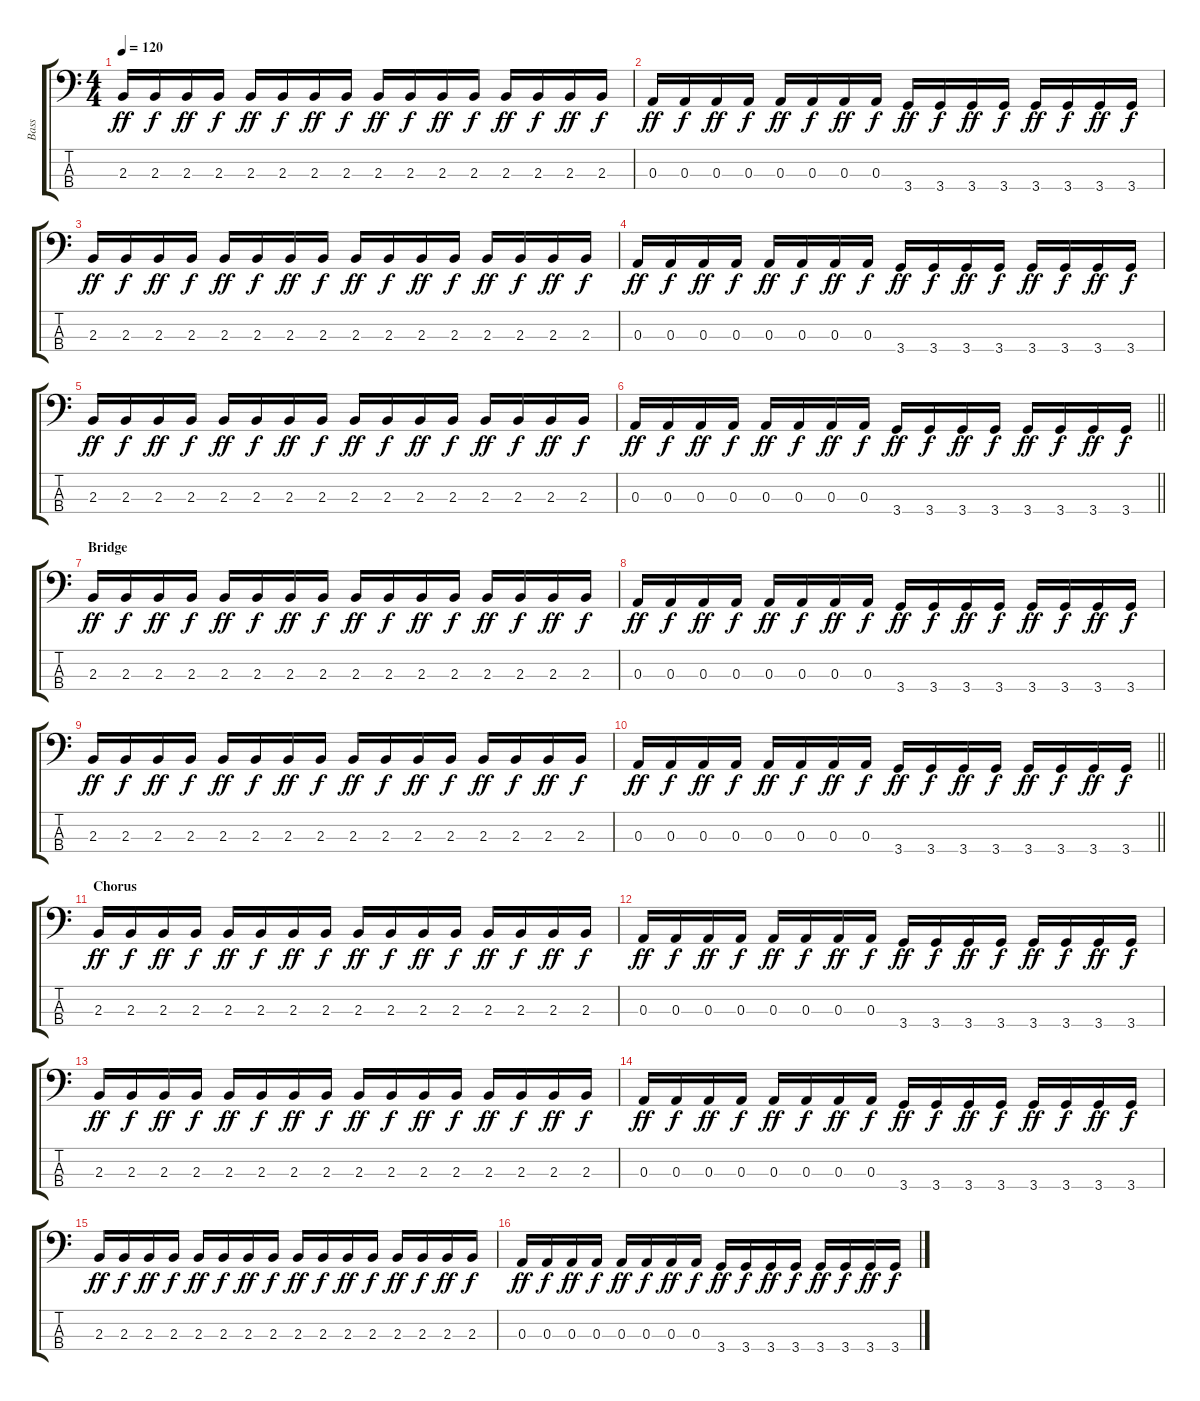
\track ("Bass" "Bass") {instrument electricbassfinger}
\staff {score tabs}
\tuning (G2 D2 A1 E1) {hide}
\ts (4 4)
\tempo 120
\clef f4
\ks c
2.3.16{dy ff} 2.3.16{dy f} 2.3.16{dy ff} 2.3.16{dy f} 2.3.16{dy ff} 2.3.16{dy f} 2.3.16{dy ff} 2.3.16{dy f} 2.3.16{dy ff} 2.3.16{dy f} 2.3.16{dy ff} 2.3.16{dy f} 2.3.16{dy ff} 2.3.16{dy f} 2.3.16{dy ff} 2.3.16{dy f} |
0.3.16{dy ff} 0.3.16{dy f} 0.3.16{dy ff} 0.3.16{dy f} 0.3.16{dy ff} 0.3.16{dy f} 0.3.16{dy ff} 0.3.16{dy f} 3.4.16{dy ff} 3.4.16{dy f} 3.4.16{dy ff} 3.4.16{dy f} 3.4.16{dy ff} 3.4.16{dy f} 3.4.16{dy ff} 3.4.16{dy f} |
2.3.16{dy ff} 2.3.16{dy f} 2.3.16{dy ff} 2.3.16{dy f} 2.3.16{dy ff} 2.3.16{dy f} 2.3.16{dy ff} 2.3.16{dy f} 2.3.16{dy ff} 2.3.16{dy f} 2.3.16{dy ff} 2.3.16{dy f} 2.3.16{dy ff} 2.3.16{dy f} 2.3.16{dy ff} 2.3.16{dy f} |
0.3.16{dy ff} 0.3.16{dy f} 0.3.16{dy ff} 0.3.16{dy f} 0.3.16{dy ff} 0.3.16{dy f} 0.3.16{dy ff} 0.3.16{dy f} 3.4.16{dy ff} 3.4.16{dy f} 3.4.16{dy ff} 3.4.16{dy f} 3.4.16{dy ff} 3.4.16{dy f} 3.4.16{dy ff} 3.4.16{dy f} |
2.3.16{dy ff} 2.3.16{dy f} 2.3.16{dy ff} 2.3.16{dy f} 2.3.16{dy ff} 2.3.16{dy f} 2.3.16{dy ff} 2.3.16{dy f} 2.3.16{dy ff} 2.3.16{dy f} 2.3.16{dy ff} 2.3.16{dy f} 2.3.16{dy ff} 2.3.16{dy f} 2.3.16{dy ff} 2.3.16{dy f} |
\barLineRight lightlight
0.3.16{dy ff} 0.3.16{dy f} 0.3.16{dy ff} 0.3.16{dy f} 0.3.16{dy ff} 0.3.16{dy f} 0.3.16{dy ff} 0.3.16{dy f} 3.4.16{dy ff} 3.4.16{dy f} 3.4.16{dy ff} 3.4.16{dy f} 3.4.16{dy ff} 3.4.16{dy f} 3.4.16{dy ff} 3.4.16{dy f} |
\section ("" "Bridge")
2.3.16{dy ff} 2.3.16{dy f} 2.3.16{dy ff} 2.3.16{dy f} 2.3.16{dy ff} 2.3.16{dy f} 2.3.16{dy ff} 2.3.16{dy f} 2.3.16{dy ff} 2.3.16{dy f} 2.3.16{dy ff} 2.3.16{dy f} 2.3.16{dy ff} 2.3.16{dy f} 2.3.16{dy ff} 2.3.16{dy f} |
0.3.16{dy ff} 0.3.16{dy f} 0.3.16{dy ff} 0.3.16{dy f} 0.3.16{dy ff} 0.3.16{dy f} 0.3.16{dy ff} 0.3.16{dy f} 3.4.16{dy ff} 3.4.16{dy f} 3.4.16{dy ff} 3.4.16{dy f} 3.4.16{dy ff} 3.4.16{dy f} 3.4.16{dy ff} 3.4.16{dy f} |
2.3.16{dy ff} 2.3.16{dy f} 2.3.16{dy ff} 2.3.16{dy f} 2.3.16{dy ff} 2.3.16{dy f} 2.3.16{dy ff} 2.3.16{dy f} 2.3.16{dy ff} 2.3.16{dy f} 2.3.16{dy ff} 2.3.16{dy f} 2.3.16{dy ff} 2.3.16{dy f} 2.3.16{dy ff} 2.3.16{dy f} |
\barLineRight lightlight
0.3.16{dy ff} 0.3.16{dy f} 0.3.16{dy ff} 0.3.16{dy f} 0.3.16{dy ff} 0.3.16{dy f} 0.3.16{dy ff} 0.3.16{dy f} 3.4.16{dy ff} 3.4.16{dy f} 3.4.16{dy ff} 3.4.16{dy f} 3.4.16{dy ff} 3.4.16{dy f} 3.4.16{dy ff} 3.4.16{dy f} |
\section ("" "Chorus")
2.3.16{dy ff} 2.3.16{dy f} 2.3.16{dy ff} 2.3.16{dy f} 2.3.16{dy ff} 2.3.16{dy f} 2.3.16{dy ff} 2.3.16{dy f} 2.3.16{dy ff} 2.3.16{dy f} 2.3.16{dy ff} 2.3.16{dy f} 2.3.16{dy ff} 2.3.16{dy f} 2.3.16{dy ff} 2.3.16{dy f} |
0.3.16{dy ff} 0.3.16{dy f} 0.3.16{dy ff} 0.3.16{dy f} 0.3.16{dy ff} 0.3.16{dy f} 0.3.16{dy ff} 0.3.16{dy f} 3.4.16{dy ff} 3.4.16{dy f} 3.4.16{dy ff} 3.4.16{dy f} 3.4.16{dy ff} 3.4.16{dy f} 3.4.16{dy ff} 3.4.16{dy f} |
2.3.16{dy ff} 2.3.16{dy f} 2.3.16{dy ff} 2.3.16{dy f} 2.3.16{dy ff} 2.3.16{dy f} 2.3.16{dy ff} 2.3.16{dy f} 2.3.16{dy ff} 2.3.16{dy f} 2.3.16{dy ff} 2.3.16{dy f} 2.3.16{dy ff} 2.3.16{dy f} 2.3.16{dy ff} 2.3.16{dy f} |
0.3.16{dy ff} 0.3.16{dy f} 0.3.16{dy ff} 0.3.16{dy f} 0.3.16{dy ff} 0.3.16{dy f} 0.3.16{dy ff} 0.3.16{dy f} 3.4.16{dy ff} 3.4.16{dy f} 3.4.16{dy ff} 3.4.16{dy f} 3.4.16{dy ff} 3.4.16{dy f} 3.4.16{dy ff} 3.4.16{dy f} |
2.3.16{dy ff} 2.3.16{dy f} 2.3.16{dy ff} 2.3.16{dy f} 2.3.16{dy ff} 2.3.16{dy f} 2.3.16{dy ff} 2.3.16{dy f} 2.3.16{dy ff} 2.3.16{dy f} 2.3.16{dy ff} 2.3.16{dy f} 2.3.16{dy ff} 2.3.16{dy f} 2.3.16{dy ff} 2.3.16{dy f} |
0.3.16{dy ff} 0.3.16{dy f} 0.3.16{dy ff} 0.3.16{dy f} 0.3.16{dy ff} 0.3.16{dy f} 0.3.16{dy ff} 0.3.16{dy f} 3.4.16{dy ff} 3.4.16{dy f} 3.4.16{dy ff} 3.4.16{dy f} 3.4.16{dy ff} 3.4.16{dy f} 3.4.16{dy ff} 3.4.16{dy f}
